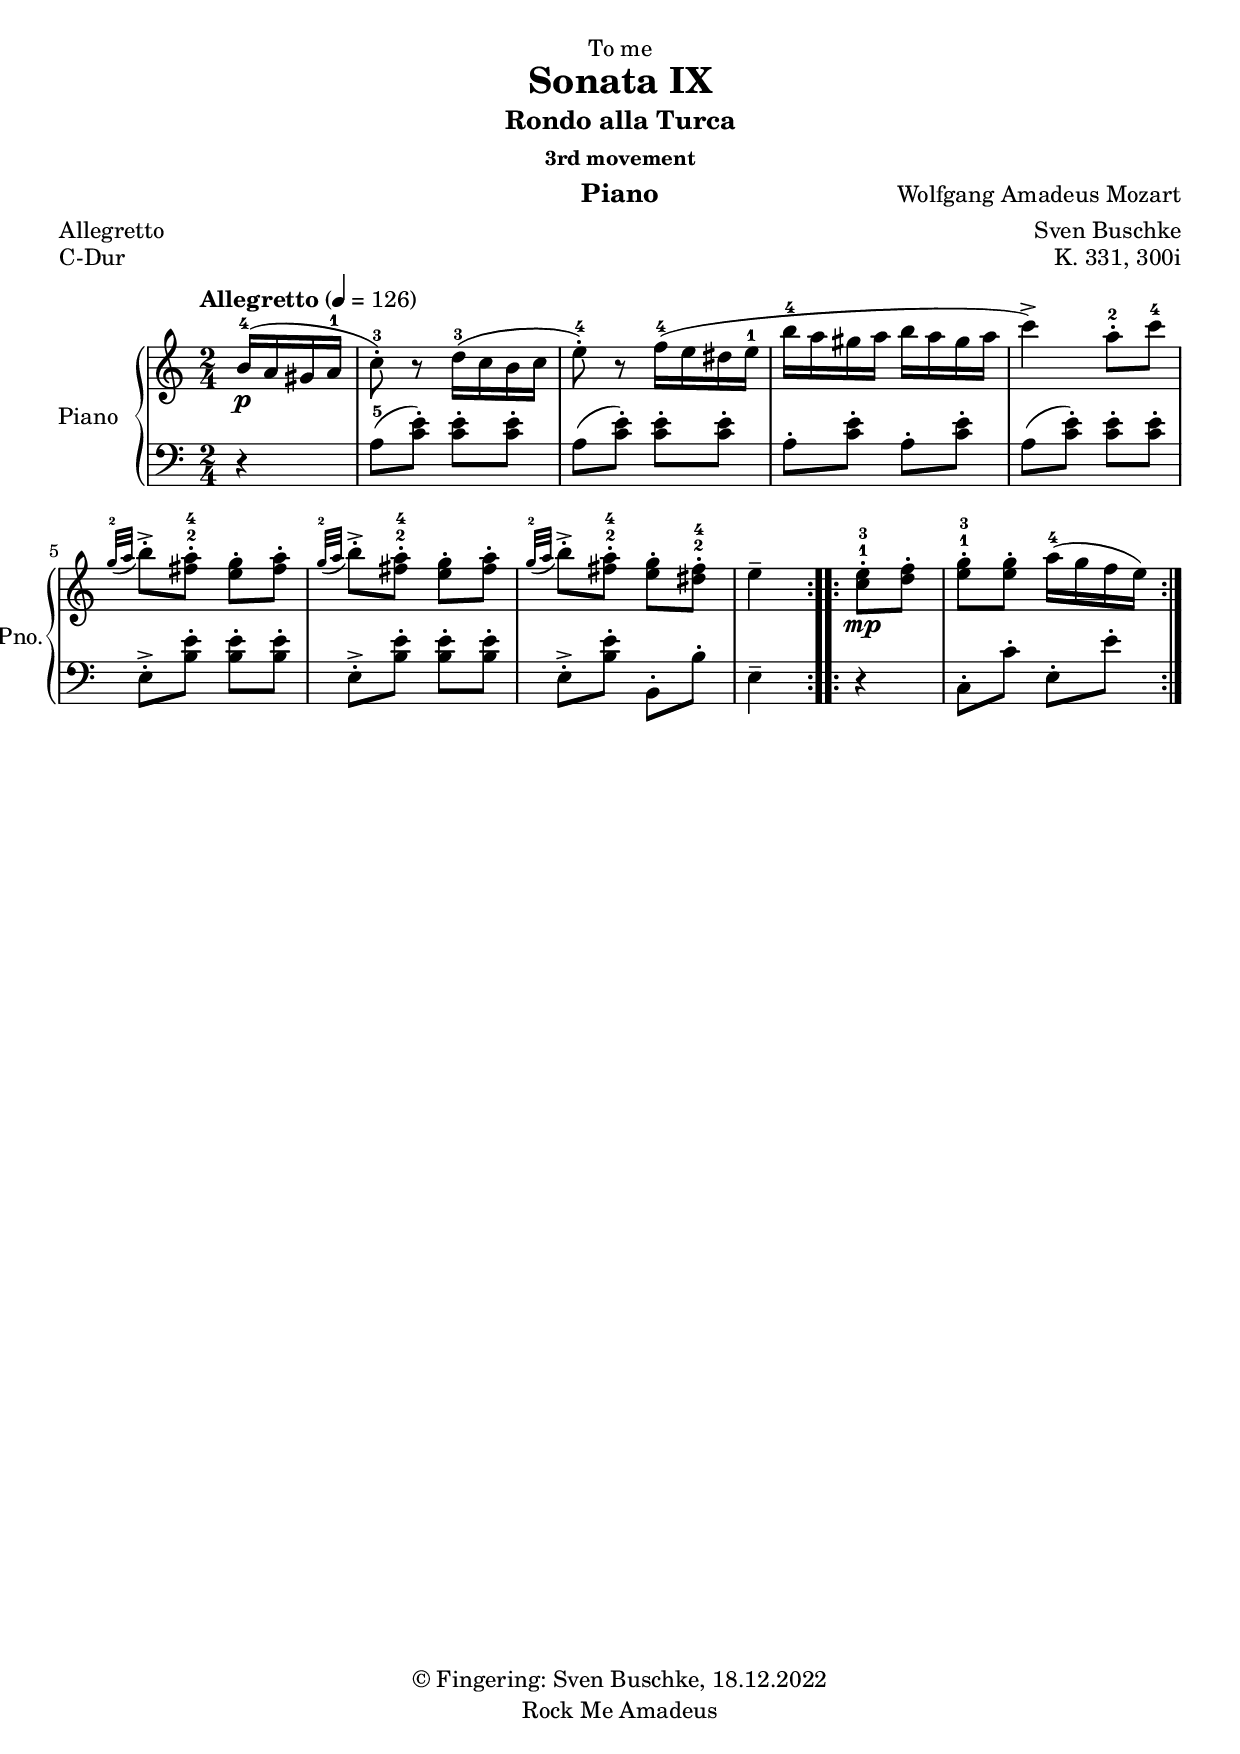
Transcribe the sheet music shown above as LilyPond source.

\version "2.22.2"
\language "english"

\include "articulate.ly"

\header {
  dedication = "To me"
  title = "Sonata IX"
  subtitle = ""
  subsubtitle = ""
  instrument = "Piano"
  composer = "Wolfgang Amadeus Mozart"
  arranger = "Sven Buschke"
  poet = ""
  meter = ""
  piece = ""
  opus = "K. 331, 300i"
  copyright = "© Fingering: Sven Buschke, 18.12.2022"
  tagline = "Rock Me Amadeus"
}

\paper {
  #(set-paper-size "a4")
}

\layout {
  \context {
    \Voice
    \consists "Melody_engraver"
    \override Stem #'neutral-direction = #'()
  }
}

%%%%%%%%%%%%%%%%%%%%%%%%%%%%%%%%%
% 1st movement: Andante grazioso
%%%%%%%%%%%%%%%%%%%%%%%%%%%%%%%%%

globalA = {
  \key c \major
  \time 4/4
  \tempo "Andante grazioso" 4=100
}

scoreARight = \relative c'' {
  \globalA
  % Music follows here.

}

scoreALeft = \relative c' {
  \globalA
  % Music follows here.

}

% \bookpart {
%   \score {
%     \new PianoStaff \with {
%       instrumentName = "Piano"
%       shortInstrumentName = "Pno."
%     } <<
%       \new Staff = "right" \with {
%         midiInstrument = "acoustic grand"
%       } \scoreARight
%       \new Staff = "left" \with {
%         midiInstrument = "acoustic grand"
%       } { \clef bass \scoreALeft }
%     >>
%     \layout { }
%     \midi { }
%   }
% }


%%%%%%%%%%%%%%%%%%%%%%%%%%%%%%%%%
% 2nd movement: Menuetto
%%%%%%%%%%%%%%%%%%%%%%%%%%%%%%%%%

globalB = {
  \key c \major
  \time 4/4
  \tempo "Andante grazioso" 4=100
}

scoreBRight = \relative c'' {
  \globalB
  % Music follows here.

}

scoreBLeft	 = \relative c' {
  \globalB
  % Music follows here.

}

% \bookpart {
%   \score {
%     \new PianoStaff \with {
%       instrumentName = "Piano"
%       shortInstrumentName = "Pno."
%     } <<
%       \new Staff = "right" \with {
%         midiInstrument = "acoustic grand"
%       } \scoreBRight
%       \new Staff = "left" \with {
%         midiInstrument = "acoustic grand"
%       } { \clef bass \scoreBLeft }
%     >>
%     \layout { }
%     \midi { }
%   }
% }

%%%%%%%%%%%%%%%%%%%%%%%%%%%%%%%%%
% 3rd movement: Alla turca
%%%%%%%%%%%%%%%%%%%%%%%%%%%%%%%%%

globalC = {
  \key c \major
  \time 2/4
  \tempo "Allegretto" 4=126
}

scoreCRightA = \relative c'' {
  \globalC
  \set fingeringOrientations = #'(up)
  % Music follows here.
  \partial 4
  b16-4\p( a gs a-1|
  c8-.-3) r d16-3( c b c|
  e8-.-4) r f16-4( e ds e-1|
  b'-4 a gs a b a gs a|
  c4->) a8-.-2 c-4|
  \appoggiatura {g32-2 a} b8-.-> <fs-2 a-4>-. <e g>-. <fs a>-.|
  \appoggiatura {g32-2 a} b8-.-> <fs-2 a-4>-. <e g>-. <fs a>-.|
  \appoggiatura {g32-2 a} b8-.-> <fs-2 a-4>-. <e g>-. <ds-2 fs-4>-.|
  e4--
}

scoreCRightB = \relative c'' {
  \set fingeringOrientations = #'(up)
  % Music follows here.
  \partial 4
  <c-1 e-3>8-.\mp <d f>-.|
  <e-1 g-3>-. <e g>-. a16-4( g f e)|

}

scoreCRightC = \relative c'' {
  \set fingeringOrientations = #'(up)
  % Music follows here.
}

scoreCRightD = \relative c'' {
  \set fingeringOrientations = #'(up)
  % Music follows here.
}

scoreCRightE = \relative c'' {
  \set fingeringOrientations = #'(up)
  % Music follows here.
}

scoreCRightF = \relative c'' {
  \set fingeringOrientations = #'(up)
  % Music follows here.
}

scoreCRightG = \relative c'' {
  \set fingeringOrientations = #'(up)
  % Music follows here.
}

scoreCRightH = \relative c'' {
  \set fingeringOrientations = #'(up)
  % Music follows here.
}

scoreCRightI = \relative c'' {
  \set fingeringOrientations = #'(up)
  % Music follows here.
}

scoreCRightJ = \relative c'' {
  \set fingeringOrientations = #'(up)
  % Music follows here.
}


scoreCLeftA = \relative c' {
  \globalC
  \set fingeringOrientations = #'(up)
  % Music follows here.
  r4|
  a8-5( <c e>8-.) 8-. 8-.
  a( <c e>8-.) 8-. 8-.
  a-. <c e>8-. a-. <c e>-.
  a( <c e>8-.) 8-. 8-.
  e,-.-> <b' e>8-. 8-. 8-.
  e,-.-> <b' e>8-. 8-. 8-.
  e,-.-> <b' e>8-. b,-. b'8-.
  e,4--
}

scoreCLeftB = \relative c' {
  \set fingeringOrientations = #'(up)
  % Music follows here.
  \partial 4
  r4|
  c,8-. c'-. e,-. e'-.|
}

scoreCLeftC = \relative c' {
  \set fingeringOrientations = #'(up)
  % Music follows here.
}

scoreCLeftD = \relative c' {
  \set fingeringOrientations = #'(up)
  % Music follows here.
}

scoreCLeftE = \relative c' {
  \set fingeringOrientations = #'(up)
  % Music follows here.
}

scoreCLeftF = \relative c' {
  \set fingeringOrientations = #'(up)
  % Music follows here.
}

scoreCLeftG = \relative c' {
  \set fingeringOrientations = #'(up)
  % Music follows here.
}

scoreCLeftH = \relative c' {
  \set fingeringOrientations = #'(up)
  % Music follows here.
}

scoreCLeftI = \relative c' {
  \set fingeringOrientations = #'(up)
  % Music follows here.
}

scoreCLeftJ = \relative c' {
  \set fingeringOrientations = #'(up)
  % Music follows here.
}

claveC = \new DrumStaff {\drummode { \globalC <<{hh8 cl hh cl}\\{bd4 sn}>>}}

scoreC =     \new PianoStaff \with {
  instrumentName = "Piano"
  shortInstrumentName = "Pno."
} <<
  \new Staff = "right" \with {
    midiInstrument = "acoustic grand"
  } {\repeat volta 2 {\scoreCRightA}
    \repeat volta 2 {\scoreCRightB}
    \repeat volta 2 {\scoreCRightC}
    \repeat volta 2 {\scoreCRightD}
    \repeat volta 2 {\scoreCRightE}
    \repeat volta 2 {\scoreCRightF}
    \repeat volta 2 {\scoreCRightG}
    \repeat volta 2 {\scoreCRightH}
    \repeat volta 2 {\scoreCRightI}
    \repeat volta 2 {\scoreCRightJ}}
  \new Staff = "left" \with {
    midiInstrument = "acoustic grand"
  } { \clef bass {\repeat volta 2 {\scoreCLeftA}
    \repeat volta 2 {\scoreCLeftB}
    \repeat volta 2 {\scoreCLeftC}
    \repeat volta 2 {\scoreCLeftD}
    \repeat volta 2 {\scoreCLeftE}
    \repeat volta 2 {\scoreCLeftF}
    \repeat volta 2 {\scoreCLeftG}
    \repeat volta 2 {\scoreCLeftH}
    \repeat volta 2 {\scoreCLeftI}
    \repeat volta 2 {\scoreCLeftJ}
  } }
>>


\bookpart {
\header {
%  dedication = "NN"
%  title = "Sonata IX"
  subtitle = "Rondo alla Turca"
 subsubtitle = "3rd movement"
%  instrument = "Piano"
%  composer = "Wolfgang Amadeus Mozart"
%  arranger = "Sven Buschke"
%  poet = "NN"
  meter = "Allegretto"
  piece = "C-Dur"
%  opus = "K. 331, 300i"
%  copyright = "Sven Buschke"
%  tagline = "NN"
}

  \score {
    {
      %      \claveC
      \scoreC
    }
    \layout { }
    %    \midi { }
  }
  \score {
    \unfoldRepeats{
      {
        \claveC
        \articulate <<
          \scoreC
        >>
      }
    }
    %    \layout { }
    \midi { }
  }
}
